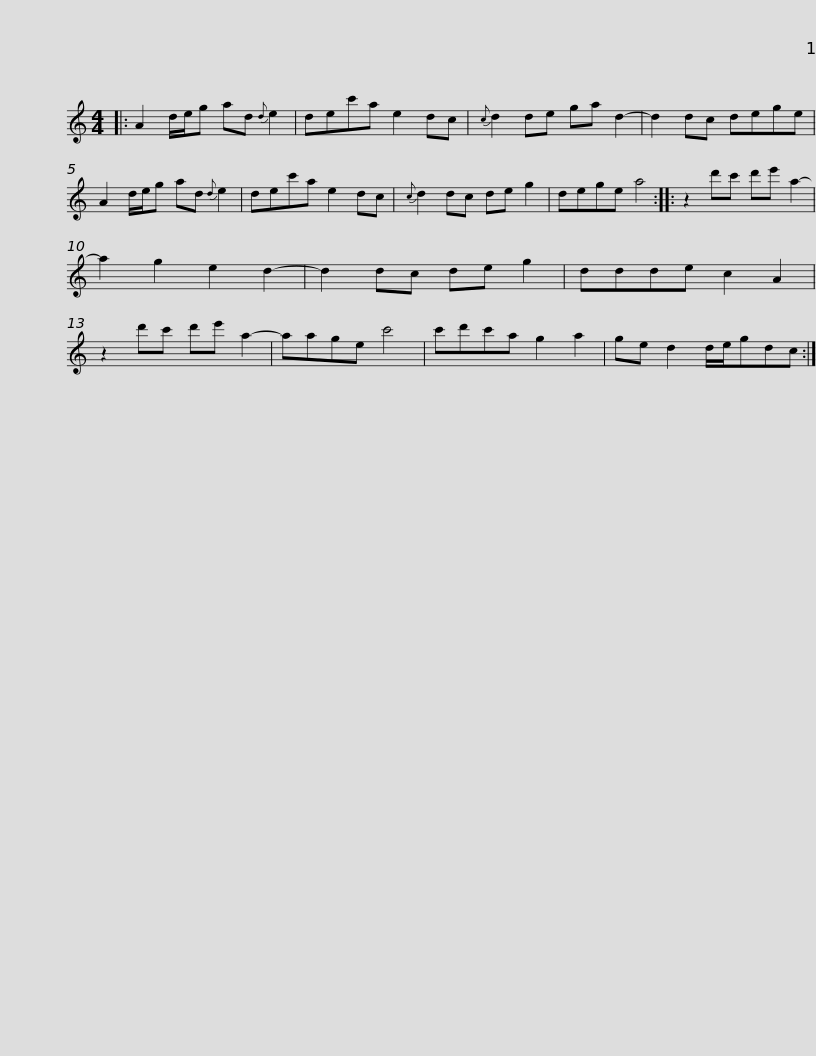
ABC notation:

X:1
L:1/8
M:4/4
I:linebreak $
K:C
V:1 treble
V:1
|: A2 d/e/g ad{d} e2 | dec'a e2 dc |{c} d2 de ga d2- | d2 dc dege | A2 d/e/g ad{d} e2 |$ %5
 dec'a e2 dc |{c} d2 dc de g2 | dege a4 :: z2 d'c' d'e' a2- | a2 g2 e2 d2- | %10
 d2 dc de g2 | ddde c2 A2 |$ z2 d'c' d'e' a2- | aage c'4 | c'd'c'a g2 a2 | %15
 ge d2 d/e/gdc :| %16
